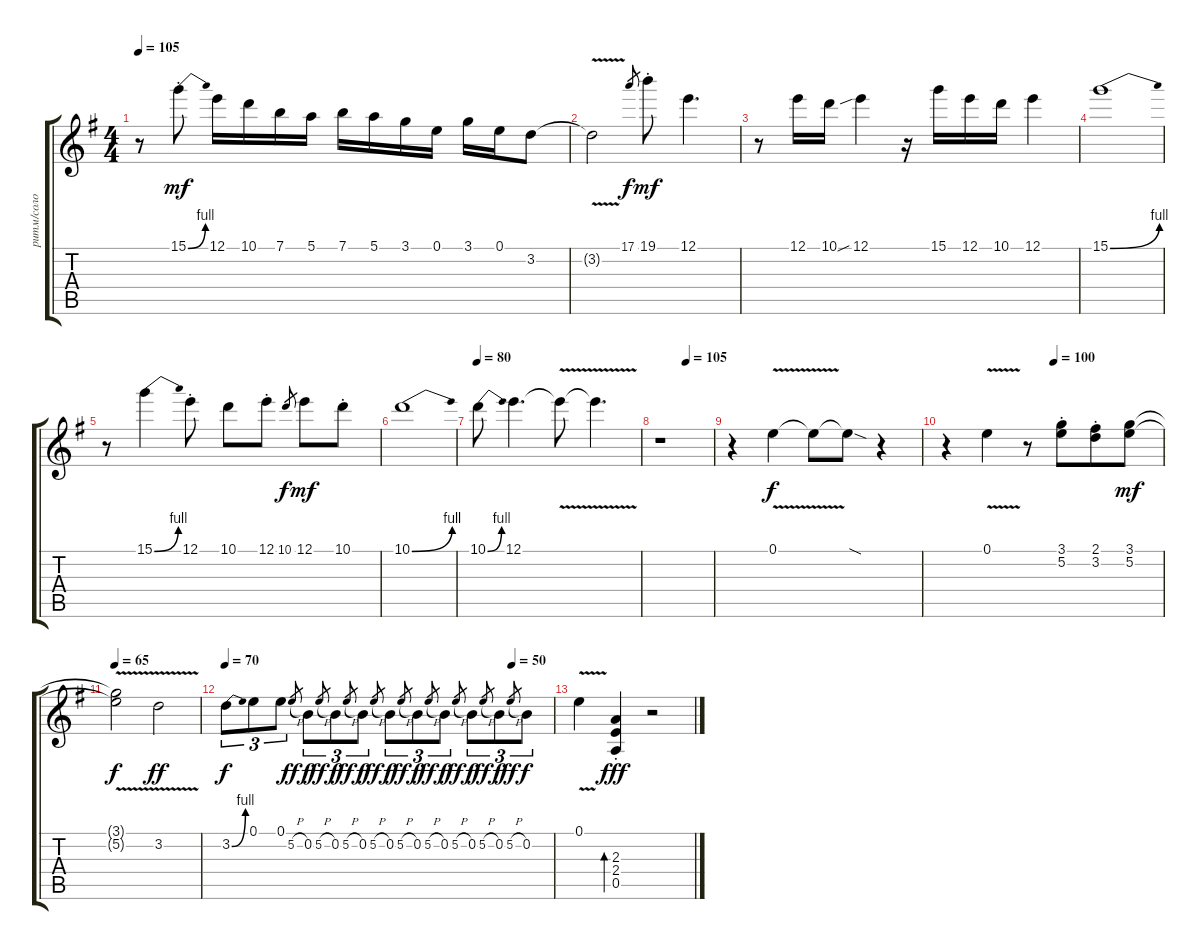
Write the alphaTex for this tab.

\track ("ритм/соло" "ритм/соло") {instrument overdrivenguitar}
\staff {score tabs}
\tuning (E4 B3 G3 D3 A2 E2) {hide}
\ts (4 4)
\tempo 105
\clef g2
\ks eminor
r.8{dy mf} 15.1{be (bend 0 0 60 4) st}.8 12.1.16 10.1.16 7.1.16 5.1.16 7.1.16 5.1.16 3.1.16 0.1.16 3.1.16 0.1.16 3.2.8 |
3.2{v t}.2 17.1.8{gr dy f} 19.1{st}.8{dy mf} 12.1.4{d} |
r.8 12.1.16 10.1.16 12.1{sib}.4 r.16 15.1.16 12.1.16 10.1.16 12.1.4 |
15.1{be (bend 0 0 60 4)}.1 |
r.8 15.1{be (bend 0 0 60 4)}.4 12.1{st}.8 10.1.8 12.1{st}.8 10.1.8{gr dy f} 12.1.8{dy mf} 10.1{st}.8 |
10.1{be (bend 0 0 60 4)}.1 |
\tempo 80
10.1{be (bend 0 0 60 4)}.8 12.1.4{d} 12.1{v t}.8 12.1{t}.4{d} |
\tempo (105 0.5)
r.1 |
r.4 0.1{v}.4{dy f} 0.1{t}.8 0.1{sod t}.8 r.4 |
\tempo (100 0.5)
r.4 0.1{v}.4 r.8 (3.1{st} 5.2{st}).8{beam merge} (2.1{st} 3.2{st}).8 (3.1 5.2).8{dy mf} |
\tempo 65
(3.1{v t} 5.2{v t}).2{dy f} 3.2{v}.2{dy ff} |
\tempo 70
\tempo (50 0.875)
3.2{be (bend 0 0 60 4)}.8{tu (3 2) dy f} 0.1.8{tu (3 2)} 0.1.8{tu (3 2)} 5.2{h}.8{gr dy ff} 0.2.8{tu (3 2) dy f} 5.2{h}.8{gr dy ff} 0.2.8{tu (3 2) dy f} 5.2{h}.8{gr dy ff} 0.2.8{tu (3 2) dy f} 5.2{h}.8{gr dy ff} 0.2.8{tu (3 2) dy f} 5.2{h}.8{gr dy ff} 0.2.8{tu (3 2) dy f} 5.2{h}.8{gr dy ff} 0.2.8{tu (3 2) dy f} 5.2{h}.8{gr dy ff} 0.2.8{tu (3 2) dy f} 5.2{h}.8{gr dy ff} 0.2.8{tu (3 2) dy f} 5.2{h}.8{gr dy ff} 0.2.8{tu (3 2) dy f} |
0.1{v}.4 (2.3{st} 2.4{st} 0.5{st}).4{bd 60 dy fff} r.2
